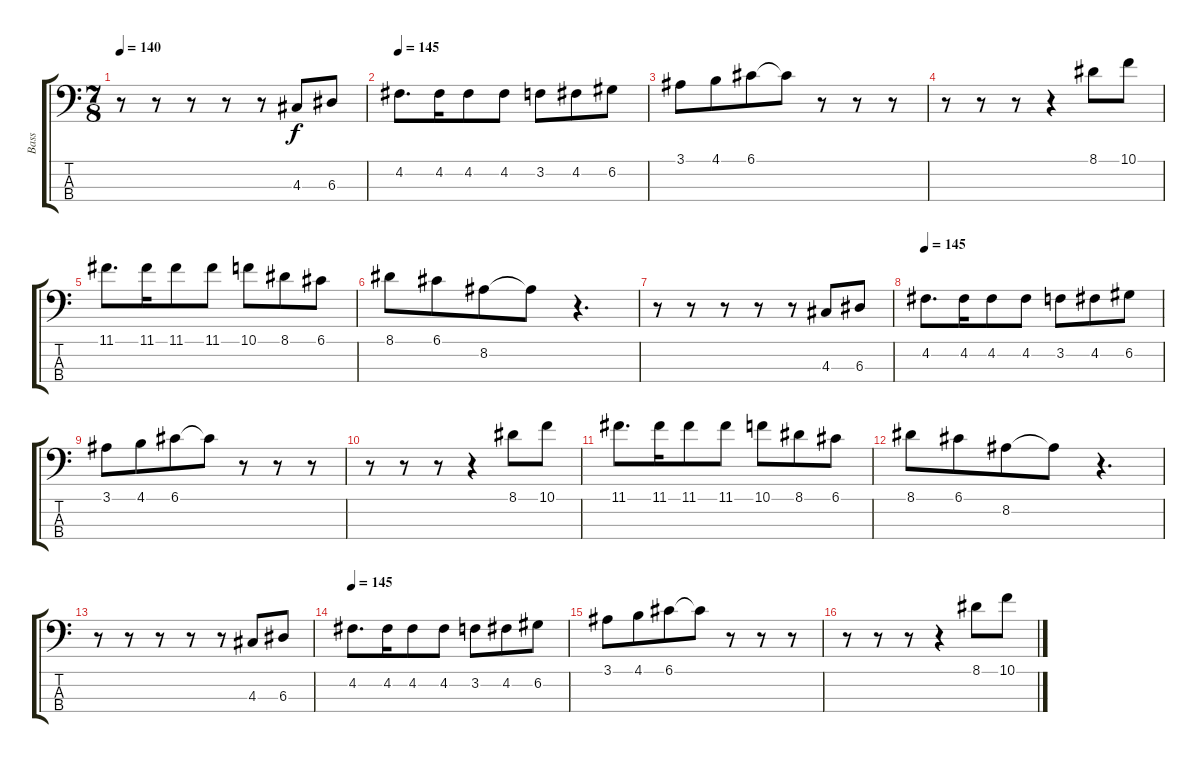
\track ("Bass" "Bass") {instrument electricbasspick}
\staff {score tabs}
\tuning (G2 D2 A1 E1) {hide}
\ts (7 8)
\tempo 140
\clef f4
\ks c
r.8{dy f} r.8 r.8 r.8 r.8 4.3.8 6.3.8 |
\tempo 145
4.2.8{d} 4.2.16 4.2.8 4.2.8 3.2.8 4.2.8 6.2.8 |
3.1.8 4.1.8 6.1.8 6.1{t}.8 r.8 r.8 r.8 |
r.8 r.8 r.8 r.4 8.1.8 10.1.8 |
11.1.8{d} 11.1.16 11.1.8 11.1.8 10.1.8 8.1.8 6.1.8 |
8.1.8 6.1.8 8.2.8 8.2{t}.8 r.4{d} |
r.8 r.8 r.8 r.8 r.8 4.3.8 6.3.8 |
\tempo 145
4.2.8{d} 4.2.16 4.2.8 4.2.8 3.2.8 4.2.8 6.2.8 |
3.1.8 4.1.8 6.1.8 6.1{t}.8 r.8 r.8 r.8 |
r.8 r.8 r.8 r.4 8.1.8 10.1.8 |
11.1.8{d} 11.1.16 11.1.8 11.1.8 10.1.8 8.1.8 6.1.8 |
8.1.8 6.1.8 8.2.8 8.2{t}.8 r.4{d} |
r.8 r.8 r.8 r.8 r.8 4.3.8 6.3.8 |
\tempo 145
4.2.8{d} 4.2.16 4.2.8 4.2.8 3.2.8 4.2.8 6.2.8 |
3.1.8 4.1.8 6.1.8 6.1{t}.8 r.8 r.8 r.8 |
r.8 r.8 r.8 r.4 8.1.8 10.1.8
